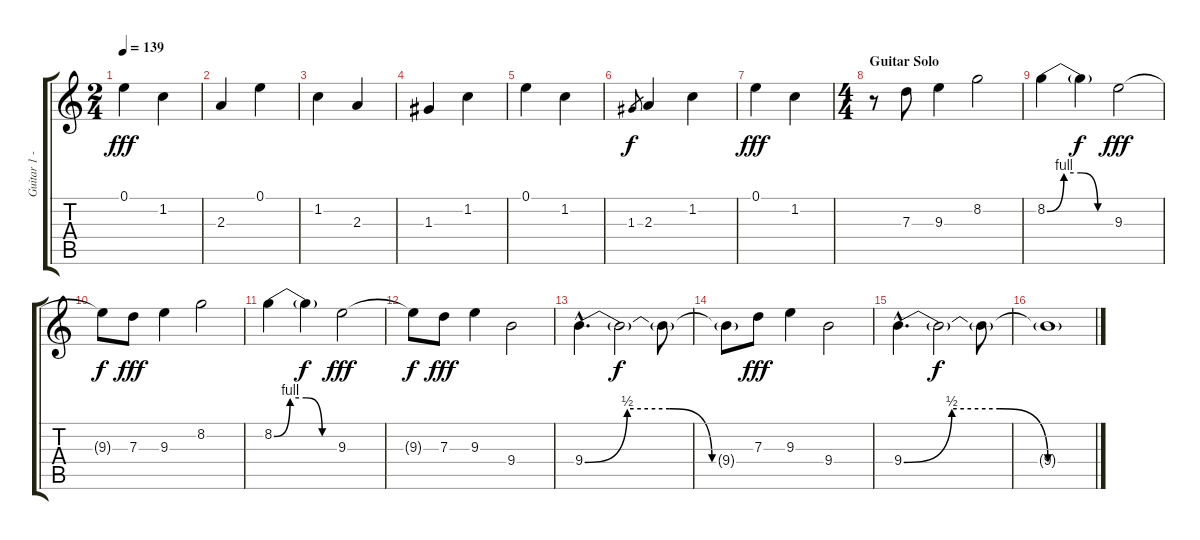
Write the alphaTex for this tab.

\track ("Guitar 1 - Overdriven" "Guitar 1 -") {instrument overdrivenguitar}
\staff {score tabs}
\tuning (E4 B3 G3 D3 A2 E2) {hide}
\ts (2 4)
\tempo 139
\clef g2
\ks c
0.1.4{dy fff} 1.2.4 |
2.3.4 0.1.4 |
1.2.4 2.3.4 |
1.3.4 1.2.4 |
0.1.4 1.2.4 |
1.3.8{gr dy f} 2.3.4 1.2.4 |
0.1.4{dy fff} 1.2.4 |
\ts (4 4)
\section ("" "Guitar Solo")
r.8 7.3.8 9.3.4 8.2.2 |
8.2{be (custom 0 0 15 4 30 4 45 0 60 0)}.4 8.2{t}.4{dy f} 9.3.2{dy fff} |
9.3{t}.8{dy f} 7.3.8{dy fff} 9.3.4 8.2.2 |
8.2{be (custom 0 0 15 4 30 4 45 0 60 0)}.4 8.2{t}.4{dy f} 9.3.2{dy fff} |
9.3{t}.8{dy f} 7.3.8{dy fff} 9.3.4 9.4.2 |
9.4{be (custom 0 0 15 2 30 2 45 0 60 0) hac}.4{d} 9.4{t}.2{dy f} 9.4{t}.8 |
9.4{t}.8 7.3.8{dy fff} 9.3.4 9.4.2 |
9.4{be (custom 0 0 15 2 30 2 45 0 60 0) hac}.4{d} 9.4{t}.2{dy f} 9.4{t}.8 |
9.4{t}.1
